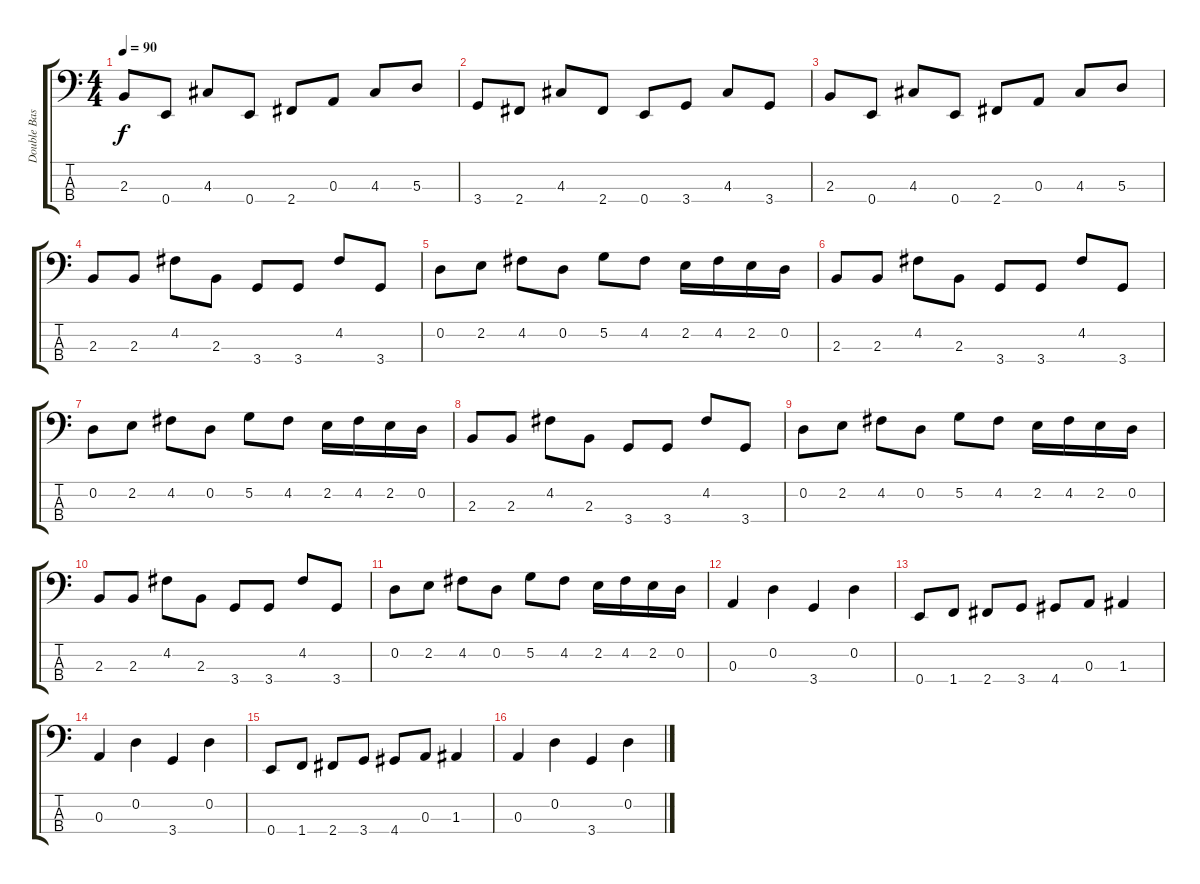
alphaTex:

\track ("Double Bass" "Double Bas") {instrument acousticbass}
\staff {score tabs}
\tuning (G2 D2 A1 E1) {hide}
\ts (4 4)
\tempo 90
\clef f4
\ks c
2.3.8{dy f} 0.4.8 4.3.8 0.4.8 2.4.8 0.3.8 4.3.8 5.3.8 |
3.4.8 2.4.8 4.3.8 2.4.8 0.4.8 3.4.8 4.3.8 3.4.8 |
2.3.8 0.4.8 4.3.8 0.4.8 2.4.8 0.3.8 4.3.8 5.3.8 |
2.3.8 2.3.8 4.2.8 2.3.8 3.4.8 3.4.8 4.2.8 3.4.8 |
0.2.8 2.2.8 4.2.8 0.2.8 5.2.8 4.2.8 2.2.16 4.2.16 2.2.16 0.2.16 |
2.3.8 2.3.8 4.2.8 2.3.8 3.4.8 3.4.8 4.2.8 3.4.8 |
0.2.8 2.2.8 4.2.8 0.2.8 5.2.8 4.2.8 2.2.16 4.2.16 2.2.16 0.2.16 |
2.3.8 2.3.8 4.2.8 2.3.8 3.4.8 3.4.8 4.2.8 3.4.8 |
0.2.8 2.2.8 4.2.8 0.2.8 5.2.8 4.2.8 2.2.16 4.2.16 2.2.16 0.2.16 |
2.3.8 2.3.8 4.2.8 2.3.8 3.4.8 3.4.8 4.2.8 3.4.8 |
0.2.8 2.2.8 4.2.8 0.2.8 5.2.8 4.2.8 2.2.16 4.2.16 2.2.16 0.2.16 |
0.3.4 0.2.4 3.4.4 0.2.4 |
0.4.8 1.4.8 2.4.8 3.4.8 4.4.8 0.3.8 1.3.4 |
0.3.4 0.2.4 3.4.4 0.2.4 |
0.4.8 1.4.8 2.4.8 3.4.8 4.4.8 0.3.8 1.3.4 |
0.3.4 0.2.4 3.4.4 0.2.4
